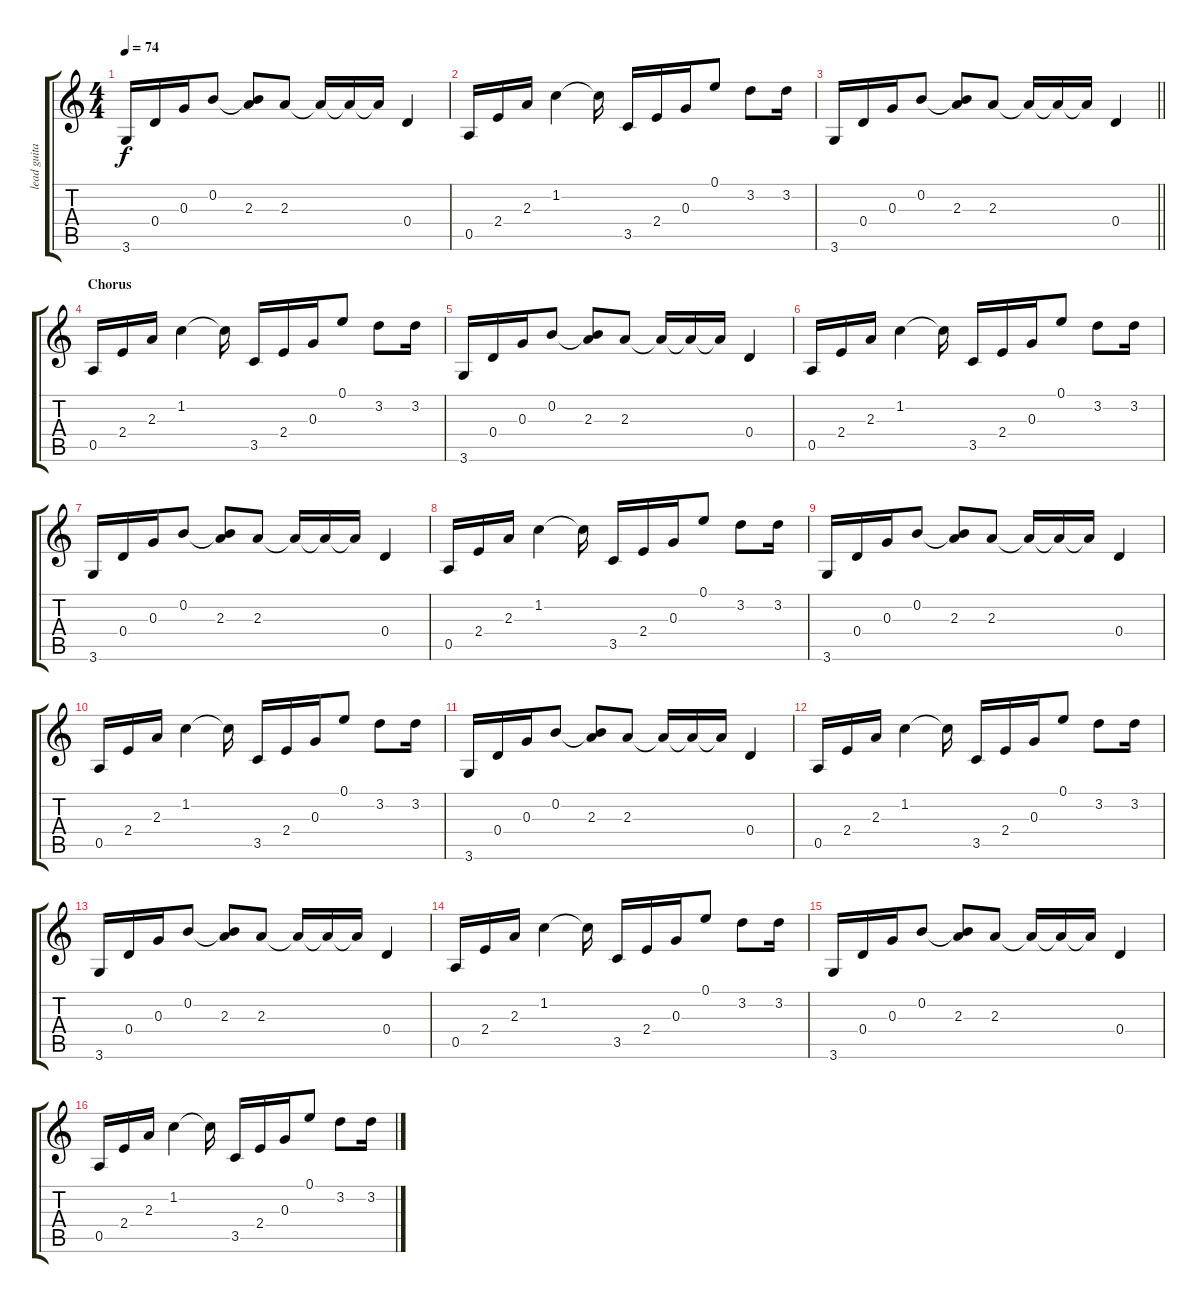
\track ("lead guitar" "lead guita") {instrument electricguitarclean}
\staff {score tabs}
\tuning (E4 B3 G3 D3 A2 E2) {hide}
\ts (4 4)
\tempo 74
\clef g2
\ks c
3.6.16{dy f} 0.4.16 0.3.16 0.2.8 (0.2{t} 2.3).8 2.3.8 2.3{t}.16 2.3{t}.16 2.3{t}.16 0.4.4 |
0.5.16 2.4.16 2.3.16 1.2.4 1.2{t}.16 3.5.16 2.4.16 0.3.16 0.1.8 3.2.8 3.2.16 |
\barLineRight lightlight
3.6.16 0.4.16 0.3.16 0.2.8 (0.2{t} 2.3).8 2.3.8 2.3{t}.16 2.3{t}.16 2.3{t}.16 0.4.4 |
\section ("" "Chorus")
0.5.16 2.4.16 2.3.16 1.2.4 1.2{t}.16 3.5.16 2.4.16 0.3.16 0.1.8 3.2.8 3.2.16 |
3.6.16 0.4.16 0.3.16 0.2.8 (0.2{t} 2.3).8 2.3.8 2.3{t}.16 2.3{t}.16 2.3{t}.16 0.4.4 |
0.5.16 2.4.16 2.3.16 1.2.4 1.2{t}.16 3.5.16 2.4.16 0.3.16 0.1.8 3.2.8 3.2.16 |
3.6.16 0.4.16 0.3.16 0.2.8 (0.2{t} 2.3).8 2.3.8 2.3{t}.16 2.3{t}.16 2.3{t}.16 0.4.4 |
0.5.16 2.4.16 2.3.16 1.2.4 1.2{t}.16 3.5.16 2.4.16 0.3.16 0.1.8 3.2.8 3.2.16 |
3.6.16 0.4.16 0.3.16 0.2.8 (0.2{t} 2.3).8 2.3.8 2.3{t}.16 2.3{t}.16 2.3{t}.16 0.4.4 |
0.5.16 2.4.16 2.3.16 1.2.4 1.2{t}.16 3.5.16 2.4.16 0.3.16 0.1.8 3.2.8 3.2.16 |
3.6.16 0.4.16 0.3.16 0.2.8 (0.2{t} 2.3).8 2.3.8 2.3{t}.16 2.3{t}.16 2.3{t}.16 0.4.4 |
0.5.16 2.4.16 2.3.16 1.2.4 1.2{t}.16 3.5.16 2.4.16 0.3.16 0.1.8 3.2.8 3.2.16 |
3.6.16 0.4.16 0.3.16 0.2.8 (0.2{t} 2.3).8 2.3.8 2.3{t}.16 2.3{t}.16 2.3{t}.16 0.4.4 |
0.5.16 2.4.16 2.3.16 1.2.4 1.2{t}.16 3.5.16 2.4.16 0.3.16 0.1.8 3.2.8 3.2.16 |
3.6.16 0.4.16 0.3.16 0.2.8 (0.2{t} 2.3).8 2.3.8 2.3{t}.16 2.3{t}.16 2.3{t}.16 0.4.4 |
0.5.16 2.4.16 2.3.16 1.2.4 1.2{t}.16 3.5.16 2.4.16 0.3.16 0.1.8 3.2.8 3.2.16
